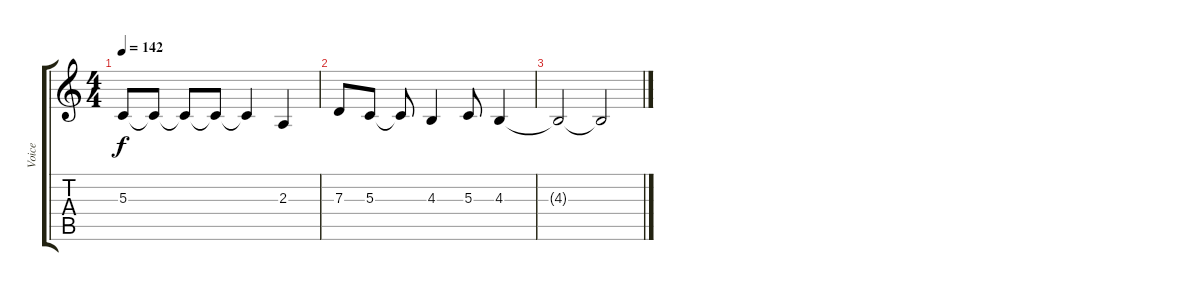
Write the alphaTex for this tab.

\track ("Voice" "Voice") {instrument cello}
\staff {score tabs}
\tuning (E4 B3 G3 D3 A2 E2) {hide}
\ts (4 4)
\tempo 142
\clef g2
\ks c
5.3{t}.8{dy f} 5.3{t}.8 5.3{t}.8 5.3{t}.8 5.3{t}.4 2.3.4 |
7.3.8 5.3.8 5.3{t}.8 4.3.4 5.3.8 4.3.4 |
4.3{t}.2 4.3{t}.2
